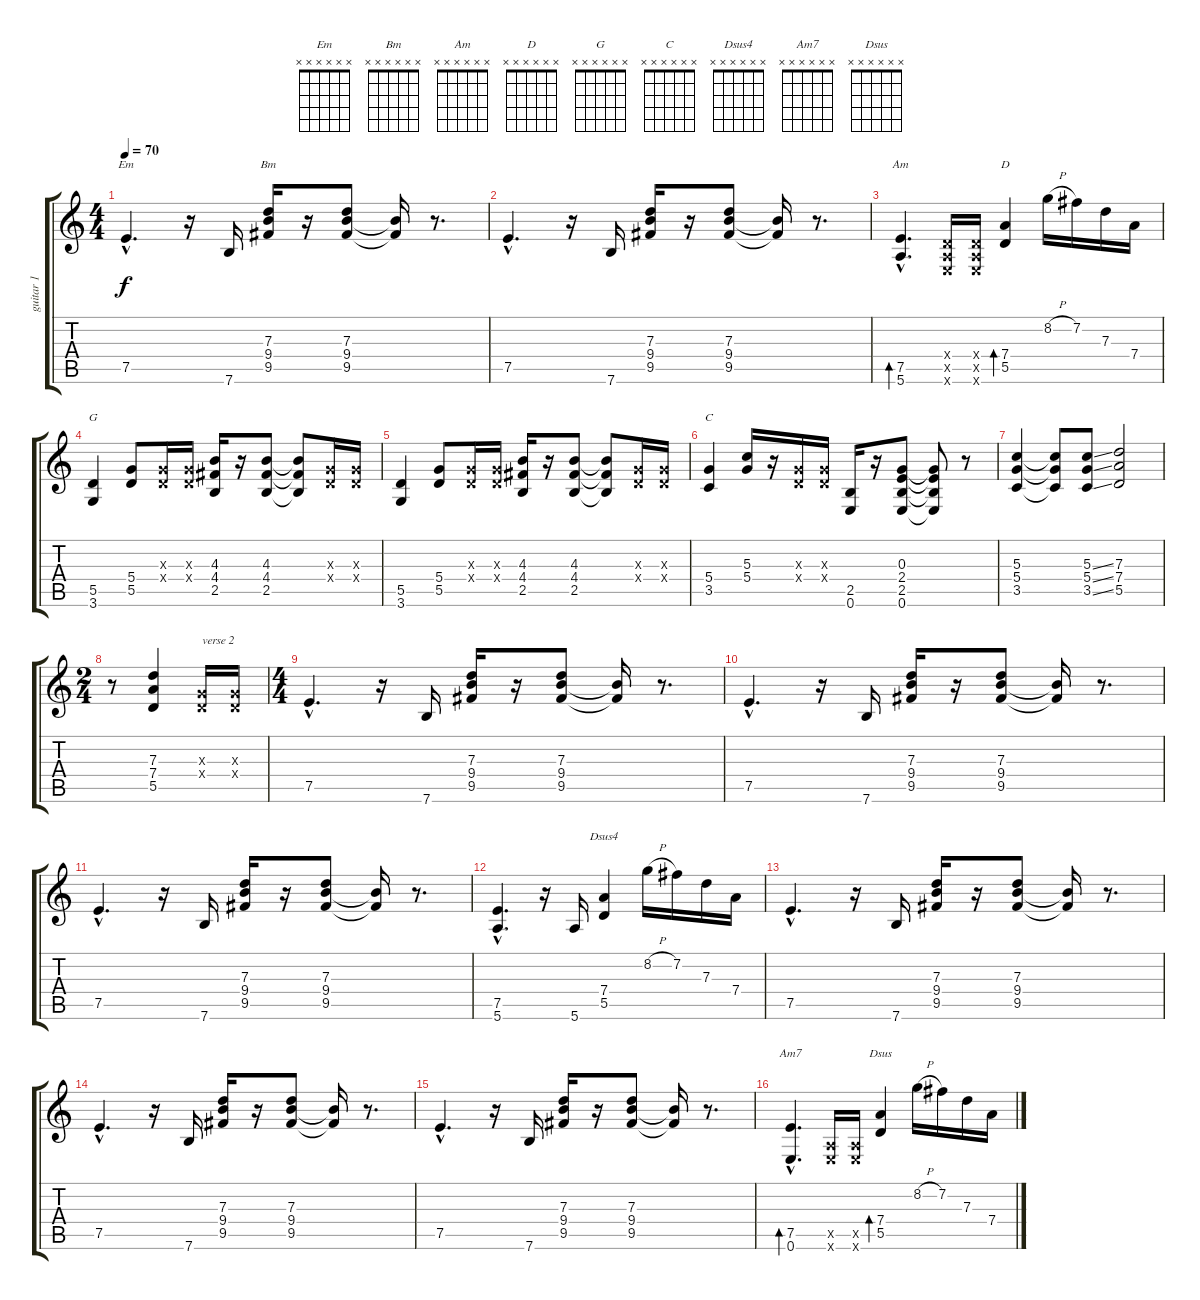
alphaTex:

\track ("guitar 1" "guitar 1") {instrument overdrivenguitar}
\staff {score tabs}
\tuning (E4 B3 G3 D3 A2 E2) {hide}
\chord ("Em" x x x x x x)
\chord ("Bm" x x x x x x)
\chord ("Am" x x x x x x)
\chord ("D" x x x x x x)
\chord ("G" x x x x x x)
\chord ("C" x x x x x x)
\chord ("Dsus4" x x x x x x)
\chord ("Am7" x x x x x x)
\chord ("Dsus" x x x x x x)
\ts (4 4)
\tempo 70
\clef g2
\ks c
7.5{hac}.4{d ch "Em" dy f} r.16 7.6.16 (7.3 9.4 9.5).16{ch "Bm"} r.16 (7.3 9.4 9.5).8 (9.4{t} 9.5{t}).16 r.8{d} |
7.5{hac}.4{d} r.16 7.6.16 (7.3 9.4 9.5).16 r.16 (7.3 9.4 9.5).8 (9.4{t} 9.5{t}).16 r.8{d} |
(7.5{hac} 5.6{hac}).4{d bd 120 ch "Am"} (0.4{x} 0.5{x} 0.6{x}).16 (0.4{x} 0.5{x} 0.6{x}).16 (7.4 5.5).4{bd 120 ch "D"} 8.2{h}.16 7.2.16 7.3.16 7.4.16 |
(5.5 3.6).4{ch "G"} (5.4 5.5).8 (0.3{x} 0.4{x}).16 (0.3{x} 0.4{x}).16 (4.3 4.4 2.5).16 r.16 (4.3 4.4 2.5).8 (4.3{t} 4.4{t} 2.5{t}).8 (0.3{x} 0.4{x}).16 (0.3{x} 0.4{x}).16 |
(5.5 3.6).4 (5.4 5.5).8 (0.3{x} 0.4{x}).16 (0.3{x} 0.4{x}).16 (4.3 4.4 2.5).16 r.16 (4.3 4.4 2.5).8 (4.3{t} 4.4{t} 2.5{t}).8 (0.3{x} 0.4{x}).16 (0.3{x} 0.4{x}).16 |
(5.4 3.5).4{ch "C"} (5.3 5.4).16 r.16 (0.3{x} 0.4{x}).16 (0.3{x} 0.4{x}).16 (2.5 0.6).16 r.16 (0.3 2.4 2.5 0.6).8 (0.3{t} 2.4{t} 2.5{t} 0.6{t}).8 r.8 |
(5.3 5.4 3.5).4 (5.3{t} 5.4{t} 3.5{t}).8 (5.3{ss} 5.4{ss} 3.5{ss}).8 (7.3 7.4 5.5).2 |
\ts (2 4)
r.8 (7.3 7.4 5.5).4 (0.3{x} 0.4{x}).16{txt "verse 2"} (0.3{x} 0.4{x}).16 |
\ts (4 4)
7.5{hac}.4{d} r.16 7.6.16 (7.3 9.4 9.5).16 r.16 (7.3 9.4 9.5).8 (9.4{t} 9.5{t}).16 r.8{d} |
7.5{hac}.4{d} r.16 7.6.16 (7.3 9.4 9.5).16 r.16 (7.3 9.4 9.5).8 (9.4{t} 9.5{t}).16 r.8{d} |
7.5{hac}.4{d} r.16 7.6.16 (7.3 9.4 9.5).16 r.16 (7.3 9.4 9.5).8 (9.4{t} 9.5{t}).16 r.8{d} |
(7.5{hac} 5.6{hac}).4{d} r.16 5.6.16 (7.4 5.5).4{ch "Dsus4"} 8.2{h}.16 7.2.16 7.3.16 7.4.16 |
7.5{hac}.4{d} r.16 7.6.16 (7.3 9.4 9.5).16 r.16 (7.3 9.4 9.5).8 (9.4{t} 9.5{t}).16 r.8{d} |
7.5{hac}.4{d} r.16 7.6.16 (7.3 9.4 9.5).16 r.16 (7.3 9.4 9.5).8 (9.4{t} 9.5{t}).16 r.8{d} |
7.5{hac}.4{d} r.16 7.6.16 (7.3 9.4 9.5).16 r.16 (7.3 9.4 9.5).8 (9.4{t} 9.5{t}).16 r.8{d} |
(7.5{hac} 0.6{hac}).4{d bd 120 ch "Am7"} (0.5{x} 0.6{x}).16 (0.5{x} 0.6{x}).16 (7.4 5.5).4{bd 120 ch "Dsus"} 8.2{h}.16 7.2.16 7.3.16 7.4.16
